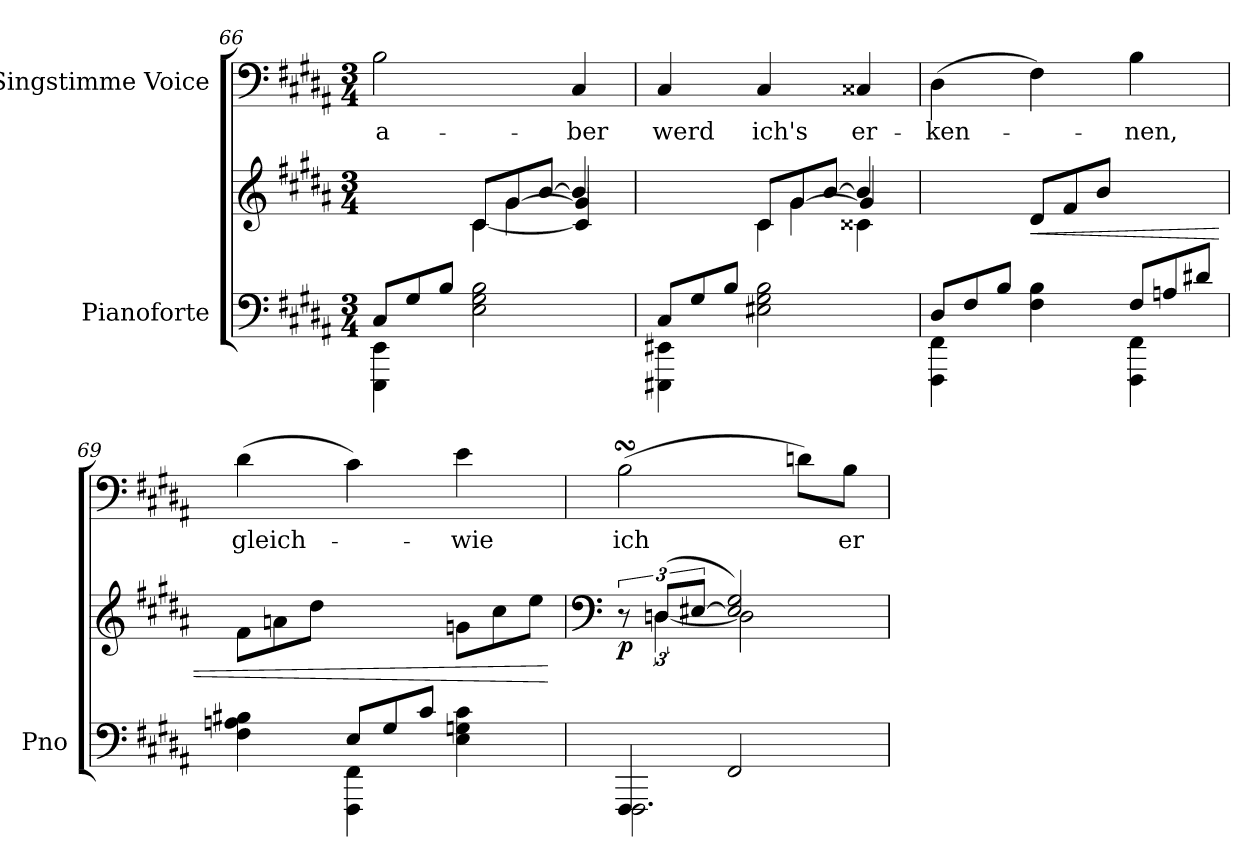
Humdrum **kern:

**kern	**kern	**dynam	**kern	**text
*part2	*part2	*part2	*part1	*part1
*staff3	*staff2	*staff2/3	*staff1	*staff1
*I"Pianoforte	*	*	*I"Singstimme Voice	*
*I'Pno	*	*	*	*
!!LO:LB:g=z
*clefF4	*clefG2	*	*clefF4	*
*k[f#c#g#d#a#]	*k[f#c#g#d#a#]	*	*k[f#c#g#d#a#]	*
*M3/4	*M3/4	*	*M3/4	*
*Xtuplet	*	*	*	*
=66	=66	=66	=66	=66
*^	*^	*	*	*
*	*	*	*^	*	*	*
!	!	!	!	!	!	!	!LO:LY:b
(12C#/L	4EEE\ 4EE\	4ryy	4ryy	4ryy	.	2B\	a-
12G#/	.	.	.	.	.	.	.
12B/J	.	.	.	.	.	.	.
*	*	*Xtuplet	*	*	*	*	*
2ryy	2E\ 2G#\ 2B\	12c#/L	[4c#\	12ryy	.	.	.
.	.	12g#/	.	[6g#\	.	.	.
.	.	[<12b/J)	.	.	.	.	.
!	!	!	!	!	!	!	!LO:LY:b
.	.	4b/]	4c#/]	4g#/]	.	4C#/	-ber
=67	=67	=67	=67	=67	=67	=67	=67
!	!	!	!	!	!	!	!LO:LY:b
(12C#/L	4EEE#X\ 4EE#X\	4ryy	4ryy	4ryy	.	4C#/	werd
12G#/	.	.	.	.	.	.	.
12B/J	.	.	.	.	.	.	.
!	!	!	!	!	!	!	!LO:LY:b
2ryy	2E#X\ 2G#\ 2B\	12c#/L	4c#\	12ryy	.	4C#/	ich's
.	.	12g#/	.	[6g#\	.	.	.
.	.	[<12b/J)	.	.	.	.	.
!	!	!	!	!	!	!	!LO:LY:b
.	.	4b/]	4c##X\	4g#/]	.	4C##X/	er-
=68	=68	=68	=68	=68	=68	=68	=68
!	!	!	!	!	!	!	!LO:LY:b
*	*	*v	*v	*v	*	*	*
(>12D#/L	4FFF#\ 4FF#\	4ryy	.	(4D#\	-ken-
12F#/	.	.	.	.	.
12B/J	.	.	.	.	.
!	!	!	!LO:HP:b	!	!
4ryy	4F#\ 4B\	12d#/L	<	4F#\)	.
.	.	12f#/	.	.	.
.	.	12b/J)	.	.	.
!	!	!	!	!	!LO:LY:b
(>12F#/L	4FFF#\ 4FF#\	4ryy	.	4B\	-nen,
12An/	.	.	.	.	.
12d#X/J	.	.	.	.	.
!!LO:LB:g=z
=69	=69	=69	=69	=69	=69
!	!	!	!	!	!LO:LY:b
4ryy	4F#\ 4An\ 4B#X\	12f#\L	.	(4d#\	gleich-
.	.	12an\	.	.	.
.	.	12dd#\J)	.	.	.
(12E/L	4FFF#\ 4FF#\	4ryy	.	4c#\)	.
12G#/	.	.	.	.	.
12c#/J	.	.	.	.	.
!	!	!	!	!	!LO:LY:b
4ryy	4E\ 4Gn\ 4c#\	12gn\L	.	4e\	-wie
.	.	12cc#\	.	.	.
.	.	12ee\J)	.	.	.
*v	*v	*	*	*	*
.	.	[	.	.
!!LO:PB:g=z
=70	=70	=70	=70	=70
*	*clefF4	*	*	*
*^	*	*	*	*
*	*	*tuplet	*	*	*
*	*	*^	*	*	*
!	!	!	!	!LO:DY:b	!	!LO:LY:b
4FFF#/	2.FFF#\	12r	12ryy	p	(2BsSSs\	ich
.	.	(12Dn/L	[6D\	.	.	.
.	.	[12E#X/J	.	.	.	.
2FF#/	.	2E#/] 2G#/)	2D\]	.	.	.
.	.	.	.	.	8dn\L)	.
!	!	!	!	!	!	!LO:LY:b
.	.	.	.	.	8B\J	er-
*v	*v	*	*	*	*	*
*	*v	*v	*	*	*
=	=	=	=	=
*-	*-	*-	*-	*-
